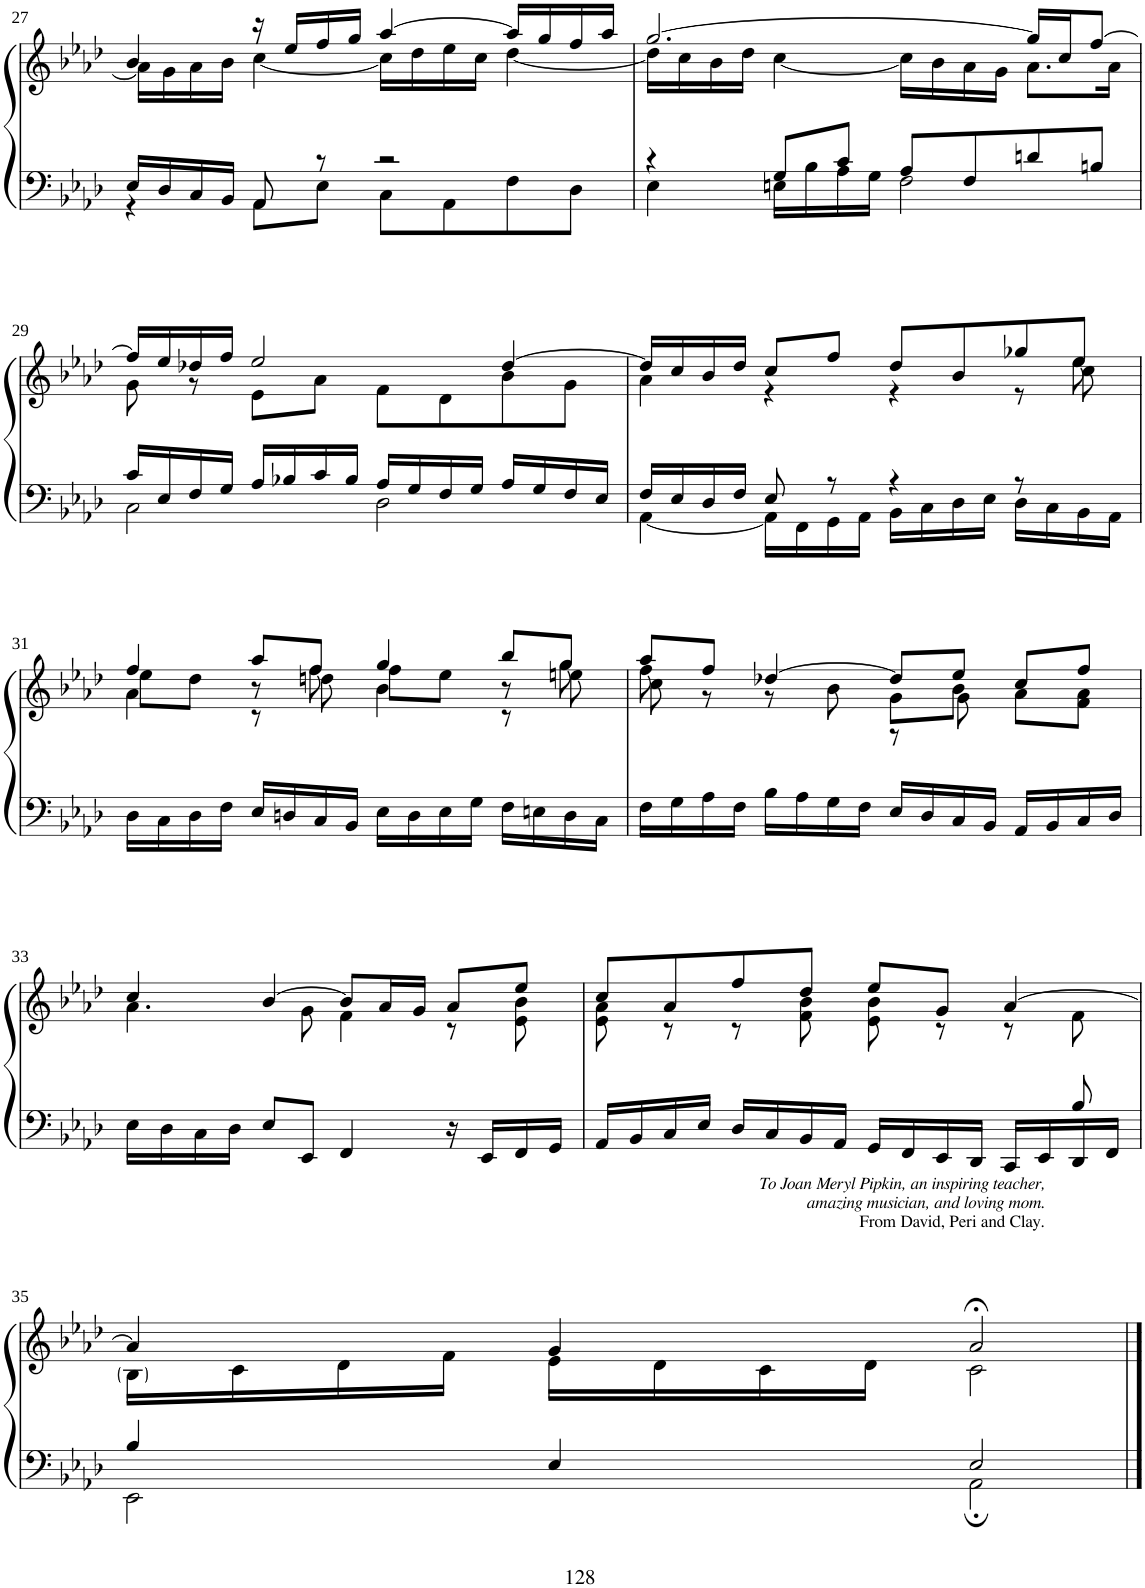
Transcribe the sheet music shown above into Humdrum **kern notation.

**kern	**kern
*part1	*part1
*staff2	*staff1
*I"Piano	*
*I'Pno	*
!!LO:PB:g=z
*clefF4	*clefG2
*k[b-e-a-d-]	*k[b-e-a-d-]
*M4/4	*M4/4
*met(c)	*met(c)
=27	=27
*^	*^
16E-/LL	4r	4b-/	16a-\LL]
16D-/	.	.	16g\
16C/	.	.	16a-\
16BB-/JJ	.	.	16b-\JJ
8AA-/	8AA-\L	16r	[4cc\
.	.	16ee-/LL	.
8r	8E-\J	16ff/	.
.	.	16gg/JJ	.
2r	8C\L	[4aa-/	16cc\LL]
.	.	.	16dd-\
.	8AA-\	.	16ee-\
.	.	.	16cc\JJ
.	8F\	16aa-/LL]	[4dd-\
.	.	16gg/	.
.	8D-\J	16ff/	.
.	.	16aa-/JJ	.
=28	=28	=28	=28
4r	4E-\	[2.gg/	16dd-\LL]
.	.	.	16cc\
.	.	.	16b-\
.	.	.	16dd-\JJ
8G/L	16En\LL	.	[4cc\
.	16B-\	.	.
8c/J	16A-\	.	.
.	16G\JJ	.	.
8A-/L	2F\	.	16cc\LL]
.	.	.	16b-\
8F/	.	.	16a-\
.	.	.	16g\JJ
8dn/	.	16gg/LL]	8.a-\L
.	.	16cc/J	.
8Bn/J	.	[8ff/J	.
.	.	.	16a-\Jk
!!LO:LB:g=z	!!
=29	=29	=29	=29
16c/LL	2C\	16ff/LL]	8g\
16E-/	.	16ee-/	.
16F/	.	16dd-X/	8r
16G/JJ	.	16ff/JJ	.
16A-/LL	.	2ee-/	8e-\L
16B-X/	.	.	.
16c/	.	.	8a-\J
16B-/JJ	.	.	.
16A-/LL	2D-\	.	8f\L
16G/	.	.	.
16F/	.	.	8d-\
16G/JJ	.	.	.
16A-/LL	.	[4dd-/	8b-\
16G/	.	.	.
16F/	.	.	8g\J
16E-/JJ	.	.	.
=30	=30	=30	=30
*	*	*	*^
16F/LL	[4AA-\	16dd-/LL]	4a-\	2..ryy
16E-/	.	16cc/	.	.
16D-/	.	16b-/	.	.
16F/JJ	.	16dd-/JJ	.	.
8E-/	16AA-\LL]	8cc/L	4r	.
.	16FF\	.	.	.
8r	16GG\	8ff/J	.	.
.	16AA-\JJ	.	.	.
4r	16BB-\LL	8dd-/L	4r	.
.	16C\	.	.	.
.	16D-\	8b-/	.	.
.	16E-\JJ	.	.	.
8r	16D-\LL	8gg-X/	8r	.
.	16C\	.	.	.
8ryy	16BB-\	8ee-/J	8ee-\	8cc\
.	16AA-\JJ	.	.	.
*v	*v	*	*	*
!!LO:LB:g=z	!!	!!
=31	=31	=31	=31
16D-\LL	4ff/	8ee-\L	4a-\
16C\	.	.	.
16D-\	.	8dd-\J	.
16F\JJ	.	.	.
16E-/LL	8aa-/L	8r	8r
16Dn/	.	.	.
16C/	8ff/J	8ff\	8ddn\
16BB-/JJ	.	.	.
16E-\LL	4gg/	8ff\L	4b-\
16D\	.	.	.
16E-\	.	8ee-\J	.
16G\JJ	.	.	.
16F\LL	8bb-/L	8r	8r
16En\	.	.	.
16D\	8gg/J	8gg\	8een\
16C\JJ	.	.	.
=32	=32	=32	=32
16F\LL	8aa-/L	8ff\	8cc\
16G\	.	.	.
16A-\	8ff/J	8r	8ryy
16F\JJ	.	.	.
16B-\LL	[4dd-X/	8r	4ryy
16A-\	.	.	.
16G\	.	8b-\	.
16F\JJ	.	.	.
16E-/LL	8dd-/L]	8g\L	8r
16D-/	.	.	.
16C/	8ee-/J	8b-\J	8g\
16BB-/JJ	.	.	.
16AA-/LL	8cc/L	8a-\L	4ryy
16BB-/	.	.	.
16C/	8ff/J	8f\ 8a-\J	.
16D-/JJ	.	.	.
*	*	*v	*v
!!LO:LB:g=z
=33	=33	=33
16E-\LL	4cc/	4.a-\
16D-\	.	.
16C\	.	.
16D-\JJ	.	.
8E-/L	[4b-/	.
8EE-/J	.	8g\
4FF/	8b-/L]	4f\
.	16a-/L	.
.	16g/JJ	.
16r	8a-/L	8r
16EE-/LL	.	.
16FF/	8ee-/J	8e-\ 8b-\
16GG/JJ	.	.
=34	=34	=34
*^	*	*
16AA-/LL	2..ryy	8cc/L	8e-\ 8a-\
16BB-/	.	.	.
16C/	.	8a-/	8r
16E-/JJ	.	.	.
16D-/LL	.	8ff/	8r
16C/	.	.	.
16BB-/	.	8dd-/J	8f\ 8b-\
16AA-/JJ	.	.	.
16GG/LL	.	8ee-/L	8e-\ 8b-\
16FF/	.	.	.
16EE-/	.	8g/J	8r
16DD-/JJ	.	.	.
16CC/LL	.	[4a-/	8r
16EE-/	.	.	.
16DD-/	8B-/	.	8f\
16FF/JJ	.	.	.
!!LO:LB:g=z	!!
=35	=35	=35	=35
4B-/	2EE-\	4a-/]	16B-\LL
.	.	.	16c\
.	.	.	16d-\
.	.	.	16f\JJ
4E-/	.	4g/	16e-\LL
.	.	.	16d-\
.	.	.	16c\
.	.	.	16d-\JJ
!	!	!LO:TX:a:i:t=To Joan Meryl Pipkin, an inspiring teacher,	!
!	!	!LO:TX:a:t=amazing musician, and loving mom.	!
!	!	!LO:TX:a:t=From David, Peri and Clay.	!
2E-/	2AA-;\	2a-;</	2c\
*v	*v	*	*
*	*v	*v
==	==
*-	*-
